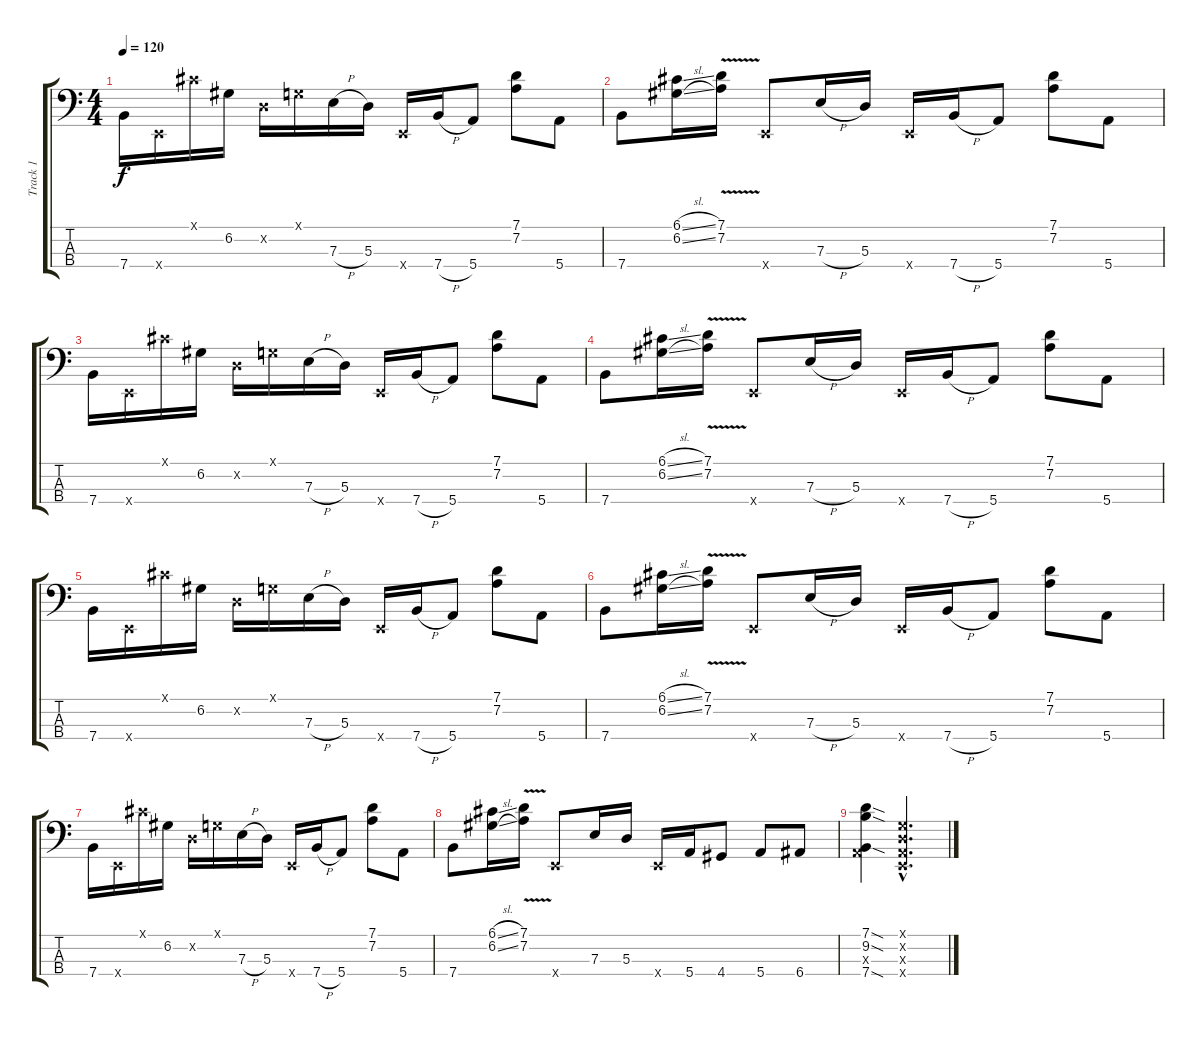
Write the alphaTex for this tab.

\track ("Track 1" "Track 1") {instrument slapbass1}
\staff {score tabs}
\tuning (G2 D2 A1 E1) {hide}
\ts (4 4)
\tempo 120
\clef f4
\ks c
7.4.16{dy f} 0.4{x}.16 6.1{x}.16 6.2.16 0.2{x}.16 0.1{x}.16 7.3{h}.16 5.3.16 0.4{x}.16 7.4{h}.16 5.4.8 (7.1 7.2).8 5.4.8 |
7.4.8 (6.1{sl} 6.2{sl}).16 (7.1{v} 7.2{v}).16 0.4{x}.8 7.3{h}.16 5.3.16 0.4{x}.16 7.4{h}.16 5.4.8 (7.1 7.2).8 5.4.8 |
7.4.16 0.4{x}.16 6.1{x}.16 6.2.16 0.2{x}.16 0.1{x}.16 7.3{h}.16 5.3.16 0.4{x}.16 7.4{h}.16 5.4.8 (7.1 7.2).8 5.4.8 |
7.4.8 (6.1{sl} 6.2{sl}).16 (7.1{v} 7.2{v}).16 0.4{x}.8 7.3{h}.16 5.3.16 0.4{x}.16 7.4{h}.16 5.4.8 (7.1 7.2).8 5.4.8 |
7.4.16 0.4{x}.16 6.1{x}.16 6.2.16 0.2{x}.16 0.1{x}.16 7.3{h}.16 5.3.16 0.4{x}.16 7.4{h}.16 5.4.8 (7.1 7.2).8 5.4.8 |
7.4.8 (6.1{sl} 6.2{sl}).16 (7.1{v} 7.2{v}).16 0.4{x}.8 7.3{h}.16 5.3.16 0.4{x}.16 7.4{h}.16 5.4.8 (7.1 7.2).8 5.4.8 |
7.4.16 0.4{x}.16 6.1{x}.16 6.2.16 0.2{x}.16 0.1{x}.16 7.3{h}.16 5.3.16 0.4{x}.16 7.4{h}.16 5.4.8 (7.1 7.2).8 5.4.8 |
7.4.8 (6.1{sl} 6.2{sl}).16 (7.1{v} 7.2{v}).16 0.4{x}.8 7.3.16 5.3.16 0.4{x}.16 5.4.16 4.4.8 5.4.8 6.4.8 |
(7.1{sod} 9.2{sod} 0.3{x} 7.4{sod}).4 (0.1{hac x} 0.2{hac x} 0.3{hac x} 0.4{hac x}).2{d}
